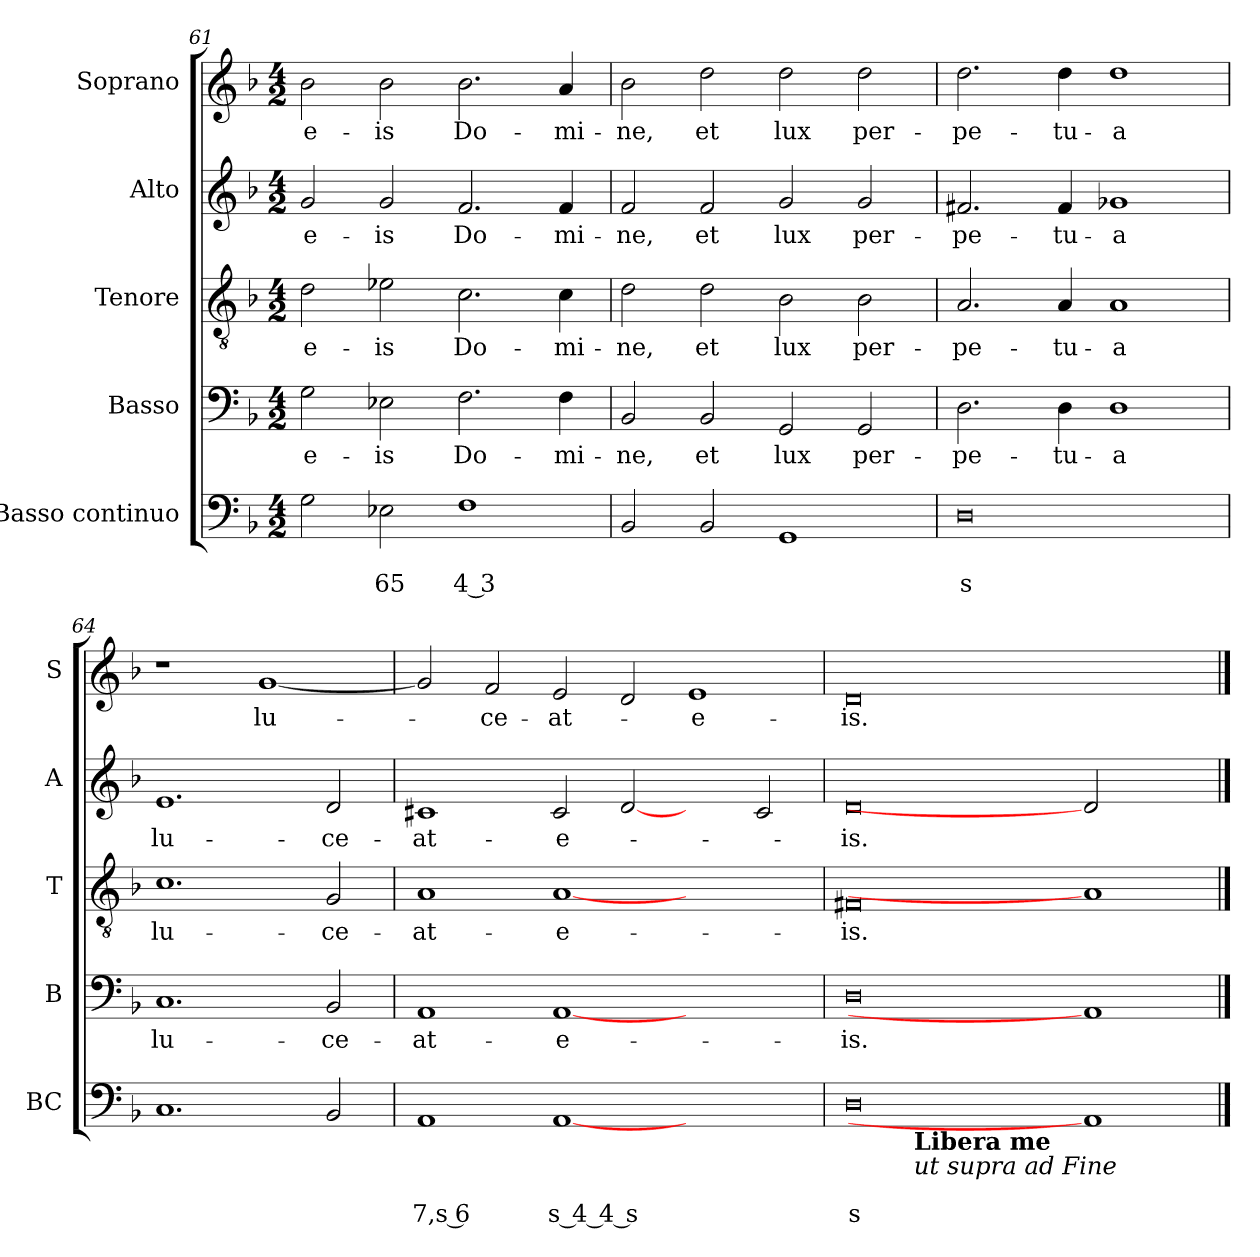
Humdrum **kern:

**kern	**text	**text	**kern	**text	**kern	**text	**kern	**text	**kern	**text
*part5	*part5	*part5	*part4	*part4	*part3	*part3	*part2	*part2	*part1	*part1
*staff5	*staff5	*staff5	*staff4	*staff4	*staff3	*staff3	*staff2	*staff2	*staff1	*staff1
*I"Basso continuo	*	*	*I"Basso	*	*I"Tenore	*	*I"Alto	*	*I"Soprano	*
*I'BC	*	*	*I'B	*	*I'T	*	*I'A	*	*I'S	*
*clefF4	*	*	*clefF4	*	*clefGv2	*	*clefG2	*	*clefG2	*
*k[b-]	*	*	*k[b-]	*	*k[b-]	*	*k[b-]	*	*k[b-]	*
*F:	*	*	*F:	*	*F:	*	*F:	*	*F:	*
*M4/2	*	*	*M4/2	*	*M4/2	*	*M4/2	*	*M4/2	*
=61	=61	=61	=61	=61	=61	=61	=61	=61	=61	=61
!	!	!	!	!LO:LY:b	!	!	!	!	!	!
!	!	!	!	!	!	!LO:LY:b	!	!	!	!
!	!	!	!	!	!	!	!	!LO:LY:b	!	!
!	!	!	!	!	!	!	!	!	!	!LO:LY:b
2G\	.	.	2G\	e-	2d\	e-	2g/	e-	2b-\	e-
!	!	!LO:LY:b	!	!	!	!	!	!	!	!
!	!	!	!	!LO:LY:b	!	!	!	!	!	!
!	!	!	!	!	!	!LO:LY:b	!	!	!	!
!	!	!	!	!	!	!	!	!LO:LY:b	!	!
!	!	!	!	!	!	!	!	!	!	!LO:LY:b
2E-X\	.	65	2E-X\	-is	2e-X\	-is	2g/	-is	2b-\	-is
!	!	!LO:LY:b	!	!	!	!	!	!	!	!
!	!	!	!	!LO:LY:b	!	!	!	!	!	!
!	!	!	!	!	!	!LO:LY:b	!	!	!	!
!	!	!	!	!	!	!	!	!LO:LY:b	!	!
!	!	!	!	!	!	!	!	!	!	!LO:LY:b
1F	.	4 3	2.F\	Do-	2.c\	Do-	2.f/	Do-	2.b-\	Do-
!	!	!	!	!LO:LY:b	!	!	!	!	!	!
!	!	!	!	!	!	!LO:LY:b	!	!	!	!
!	!	!	!	!	!	!	!	!LO:LY:b	!	!
!	!	!	!	!	!	!	!	!	!	!LO:LY:b
.	.	.	4F\	-mi-	4c\	-mi-	4f/	-mi-	4a/	-mi-
=62	=62	=62	=62	=62	=62	=62	=62	=62	=62	=62
!	!	!	!	!LO:LY:b	!	!	!	!	!	!
!	!	!	!	!	!	!LO:LY:b	!	!	!	!
!	!	!	!	!	!	!	!	!LO:LY:b	!	!
!	!	!	!	!	!	!	!	!	!	!LO:LY:b
2BB-/	.	.	2BB-/	-ne,	2d\	-ne,	2f/	-ne,	2b-\	-ne,
!	!	!	!	!LO:LY:b	!	!	!	!	!	!
!	!	!	!	!	!	!LO:LY:b	!	!	!	!
!	!	!	!	!	!	!	!	!LO:LY:b	!	!
!	!	!	!	!	!	!	!	!	!	!LO:LY:b
2BB-/	.	.	2BB-/	et	2d\	et	2f/	et	2dd\	et
!	!	!	!	!LO:LY:b	!	!	!	!	!	!
!	!	!	!	!	!	!LO:LY:b	!	!	!	!
!	!	!	!	!	!	!	!	!LO:LY:b	!	!
!	!	!	!	!	!	!	!	!	!	!LO:LY:b
1GG	.	.	2GG/	lux	2B-\	lux	2g/	lux	2dd\	lux
!	!	!	!	!LO:LY:b	!	!	!	!	!	!
!	!	!	!	!	!	!LO:LY:b	!	!	!	!
!	!	!	!	!	!	!	!	!LO:LY:b	!	!
!	!	!	!	!	!	!	!	!	!	!LO:LY:b
.	.	.	2GG/	per-	2B-\	per-	2g/	per-	2dd\	per-
!!LO:LB:g=z
=63	=63	=63	=63	=63	=63	=63	=63	=63	=63	=63
!	!	!LO:LY:b	!	!	!	!	!	!	!	!
!	!	!	!	!LO:LY:b	!	!	!	!	!	!
!	!	!	!	!	!	!LO:LY:b	!	!	!	!
!	!	!	!	!	!	!	!	!LO:LY:b	!	!
!	!	!	!	!	!	!	!	!	!	!LO:LY:b
0D	.	s	2.D\	-pe-	2.A/	-pe-	2.f#X/	-pe-	2.dd\	-pe-
!	!	!	!	!LO:LY:b	!	!	!	!	!	!
!	!	!	!	!	!	!LO:LY:b	!	!	!	!
!	!	!	!	!	!	!	!	!LO:LY:b	!	!
!	!	!	!	!	!	!	!	!	!	!LO:LY:b
.	.	.	4D\	-tu-	4A/	-tu-	4f#/	-tu-	4dd\	-tu-
!	!	!	!	!LO:LY:b	!	!	!	!	!	!
!	!	!	!	!	!	!LO:LY:b	!	!	!	!
!	!	!	!	!	!	!	!	!LO:LY:b	!	!
!	!	!	!	!	!	!	!	!	!	!LO:LY:b
.	.	.	1D	-a	1A	-a	1g-X	-a	1dd	-a
=64	=64	=64	=64	=64	=64	=64	=64	=64	=64	=64
!	!	!	!	!LO:LY:b	!	!	!	!	!	!
!	!	!	!	!	!	!LO:LY:b	!	!	!	!
!	!	!	!	!	!	!	!	!LO:LY:b	!	!
1.C	.	.	1.C	lu-	1.c	lu-	1.e	lu-	1r	.
!	!	!	!	!	!	!	!	!	!	!LO:LY:b
.	.	.	.	.	.	.	.	.	[1g	lu-
!	!	!	!	!LO:LY:b	!	!	!	!	!	!
!	!	!	!	!	!	!LO:LY:b	!	!	!	!
!	!	!	!	!	!	!	!	!LO:LY:b	!	!
2BB-/	.	.	2BB-/	-ce-	2G/	-ce-	2d/	-ce-	.	.
=65	=65	=65	=65	=65	=65	=65	=65	=65	=65	=65
!	!	!LO:LY:b	!	!	!	!	!	!	!	!
!	!	!	!	!LO:LY:b	!	!	!	!	!	!
!	!	!	!	!	!	!LO:LY:b	!	!	!	!
!	!	!	!	!	!	!	!	!LO:LY:b	!	!
1AA	.	7,s 6	1AA	-at-	1A	-at-	1c#X	-at-	2g/]	.
!	!	!	!	!	!	!	!	!	!	!LO:LY:b
.	.	.	.	.	.	.	.	.	2f/	-ce-
!	!	!LO:LY:b	!	!	!	!	!	!	!	!
!	!	!	!	!LO:LY:b	!	!	!	!	!	!
!	!	!	!	!	!	!LO:LY:b	!	!	!	!
!	!	!	!	!	!	!	!	!LO:LY:b	!	!
!	!	!	!	!	!	!	!	!	!	!LO:LY:b
[1AA	.	s 4 4 s	[1AA	-e-	[1A	-e-	2c#/	-e-	2e/	-at-
.	.	.	.	.	.	.	[2d	.	2d/	.
!	!	!	!	!	!	!	!	!	!	!LO:LY:b
1ryy	.	.	1ryy	.	1ryy	.	2ryy	.	1e	-e-
.	.	.	.	.	.	.	2c#/	.	.	.
=66	=66	=66	=66	=66	=66	=66	=66	=66	=66	=66
!	!	!LO:LY:b	!	!	!	!	!	!	!	!
!	!	!	!	!LO:LY:b	!	!	!	!	!	!
!	!	!	!	!	!	!LO:LY:b	!	!	!	!
!	!	!	!	!	!	!	!	!LO:LY:b	!	!
!	!	!	!	!	!	!	!	!	!	!LO:LY:b
*^	*	*	*	*	*	*	*	*	*	*
0D	2ryy	.	s	0D	-is.	0F#X	-is.	0d	-is.	0d	-is.
!	!LO:TX:b:B:t=Libera me	!	!	!	!	!	!	!	!	!	!
!	!LO:TX:b:i:t=ut supra ad Fine	!	!	!	!	!	!	!	!	!	!
.	1ryy	.	.	.	.	.	.	.	.	.	.
.	1.ryy	.	.	.	.	.	.	.	.	.	.
1AA]	.	.	.	1AA]	.	1A]	.	2d]	.	1ryy	.
.	.	.	.	.	.	.	.	2ryy	.	.	.
*v	*v	*	*	*	*	*	*	*	*	*	*
==	==	==	==	==	==	==	==	==	==	==
*-	*-	*-	*-	*-	*-	*-	*-	*-	*-	*-
